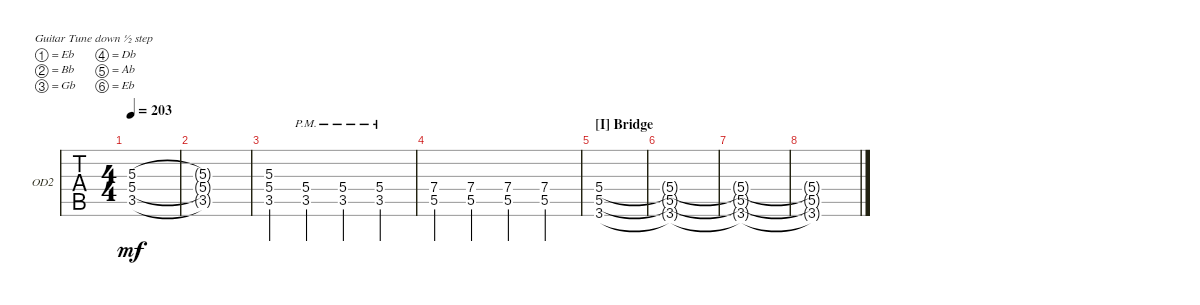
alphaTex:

\defaultSystemsLayout 4
\bracketExtendMode groupsimilarinstruments
\firstSystemTrackNameOrientation horizontal
\otherSystemsTrackNameOrientation horizontal
\track ("Extra Guitar Two" "OD2") {instrument overdrivenguitar}
\staff {tabs}
\tuning (Eb4 Bb3 Gb3 Db3 Ab2 Eb2)
\ts (4 4)
\tempo 203
\clef g2
\ks c
(3.5{t} 5.3{t} 5.4{t}).1{dy mf} |
(3.5{t} 5.4{t} 5.3{t}).1 |
(3.5 5.4 5.3).4 (5.4{pm} 3.5{pm}).4 (5.4{pm} 3.5{pm}).4 (5.4{pm} 3.5{pm}).4 |
(5.5 7.4).4 (7.4 5.5).4 (7.4 5.5).4 (7.4 5.5).4 |
\section ("I" "Bridge")
(5.5 5.4 3.6).1 |
(3.6{t} 5.5{t} 5.4{t}).1 |
(3.6{t} 5.5{t} 5.4{t}).1 |
(3.6{t} 5.5{t} 5.4{t}).1
